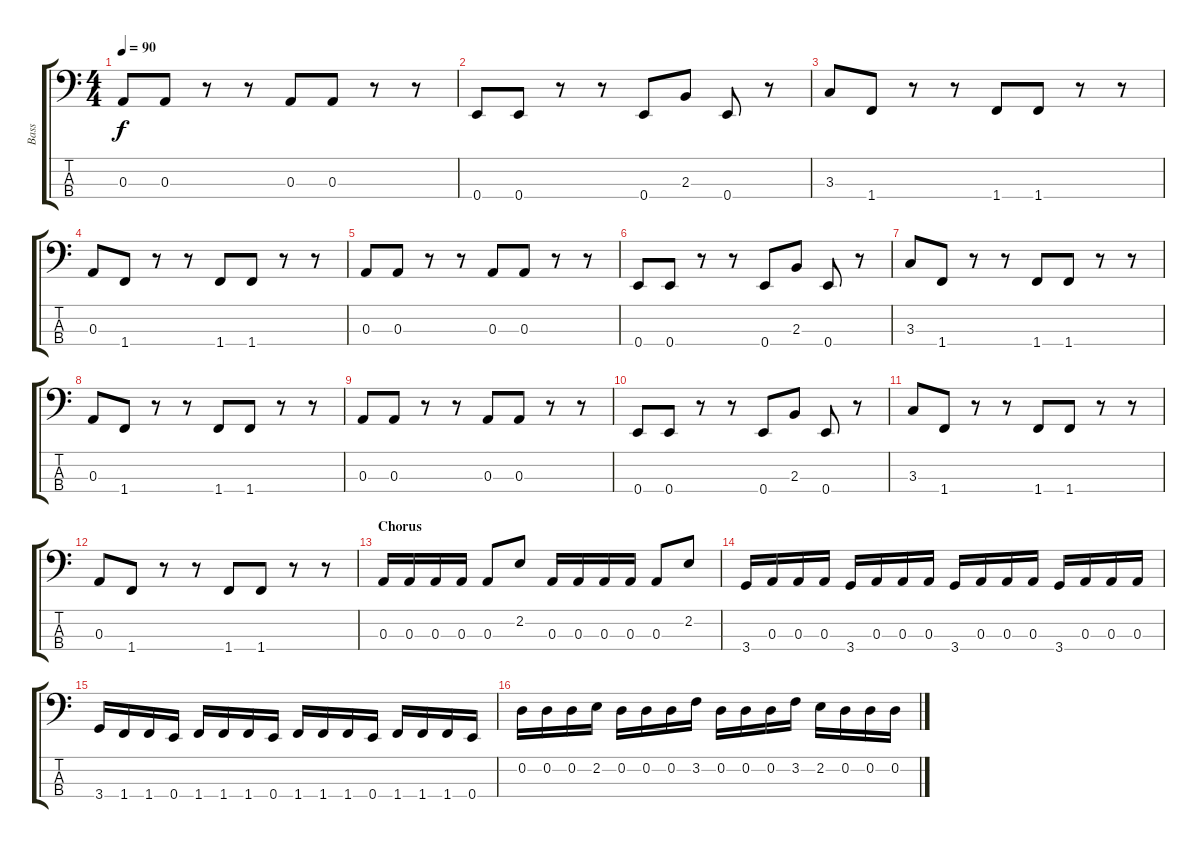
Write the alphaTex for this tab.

\track ("Bass" "Bass") {instrument electricbassfinger}
\staff {score tabs}
\tuning (G2 D2 A1 E1) {hide}
\ts (4 4)
\tempo 90
\clef f4
\ks c
0.3.8{dy f} 0.3.8 r.8 r.8 0.3.8 0.3.8 r.8 r.8 |
0.4.8 0.4.8 r.8 r.8 0.4.8 2.3.8 0.4.8 r.8 |
3.3.8 1.4.8 r.8 r.8 1.4.8 1.4.8 r.8 r.8 |
0.3.8 1.4.8 r.8 r.8 1.4.8 1.4.8 r.8 r.8 |
0.3.8 0.3.8 r.8 r.8 0.3.8 0.3.8 r.8 r.8 |
0.4.8 0.4.8 r.8 r.8 0.4.8 2.3.8 0.4.8 r.8 |
3.3.8 1.4.8 r.8 r.8 1.4.8 1.4.8 r.8 r.8 |
0.3.8 1.4.8 r.8 r.8 1.4.8 1.4.8 r.8 r.8 |
0.3.8 0.3.8 r.8 r.8 0.3.8 0.3.8 r.8 r.8 |
0.4.8 0.4.8 r.8 r.8 0.4.8 2.3.8 0.4.8 r.8 |
3.3.8 1.4.8 r.8 r.8 1.4.8 1.4.8 r.8 r.8 |
0.3.8 1.4.8 r.8 r.8 1.4.8 1.4.8 r.8 r.8 |
\section ("" "Chorus")
0.3.16 0.3.16 0.3.16 0.3.16 0.3.8 2.2.8 0.3.16 0.3.16 0.3.16 0.3.16 0.3.8 2.2.8 |
3.4.16 0.3.16 0.3.16 0.3.16 3.4.16 0.3.16 0.3.16 0.3.16 3.4.16 0.3.16 0.3.16 0.3.16 3.4.16 0.3.16 0.3.16 0.3.16 |
3.4.16 1.4.16 1.4.16 0.4.16 1.4.16 1.4.16 1.4.16 0.4.16 1.4.16 1.4.16 1.4.16 0.4.16 1.4.16 1.4.16 1.4.16 0.4.16 |
0.2.16 0.2.16 0.2.16 2.2.16 0.2.16 0.2.16 0.2.16 3.2.16 0.2.16 0.2.16 0.2.16 3.2.16 2.2.16 0.2.16 0.2.16 0.2.16
